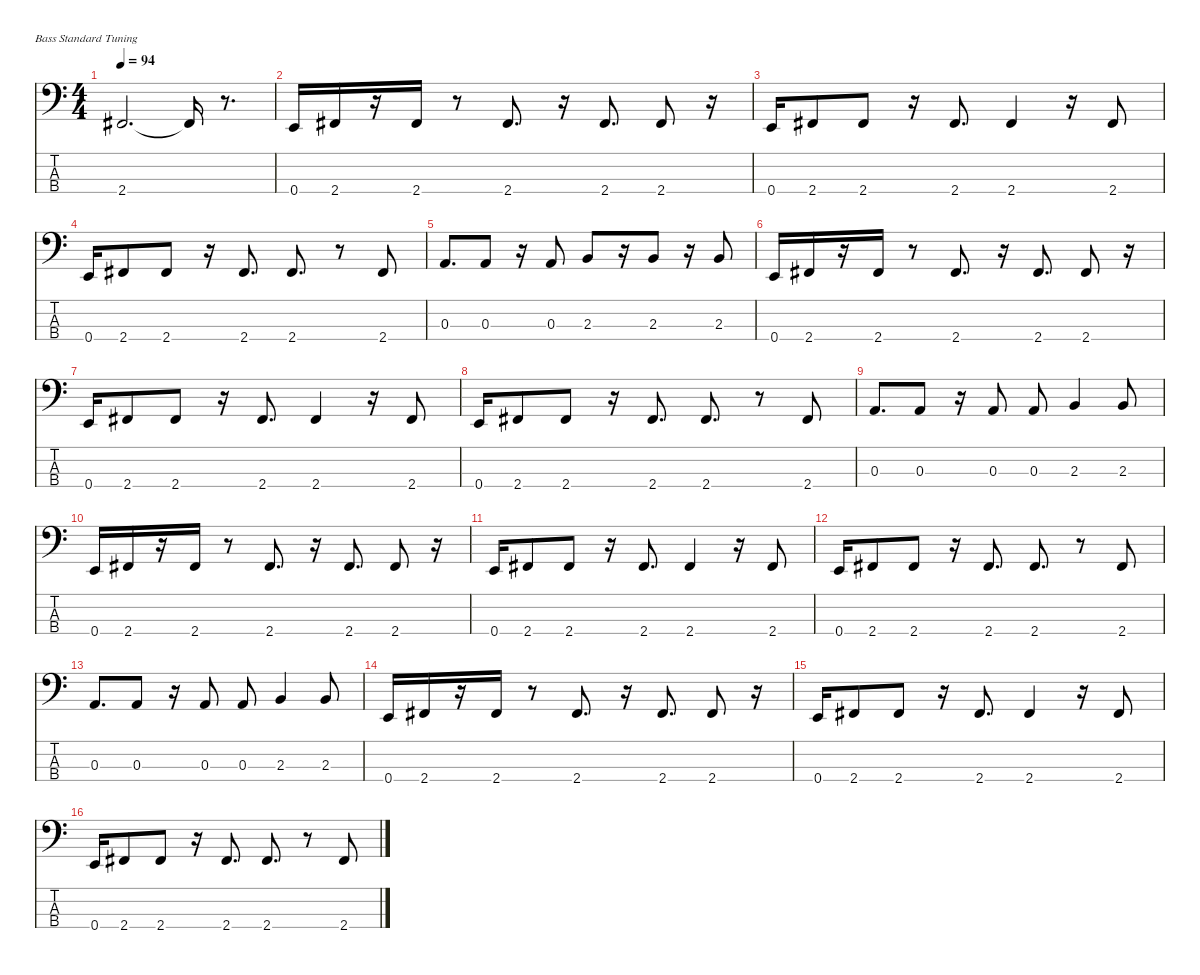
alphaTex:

\defaultSystemsLayout 4
\hideDynamics
\bracketExtendMode nobrackets
\singleTrackTrackNamePolicy hidden
\multiTrackTrackNamePolicy hidden
\otherSystemsTrackNameOrientation horizontal
\track ("bass" "el.bs.") {instrument electricbasspick}
\staff {score tabs}
\tuning (G2 D2 A1 E1)
\ts (4 4)
\tempo 94
\clef f4
\ks c
2.4{acc #}.2{d dy mf beam Up} 2.4{t acc #}.16{dy f beam Up} r.8{d beam Up} |
0.4.16{dy mf beam Up} 2.4{acc #}.16{beam Up} r.16{beam Up} 2.4{acc #}.16{beam Up} r.8{beam Up} 2.4{acc #}.8{d dy f beam Up} r.16{beam Up} 2.4{acc #}.8{d dy mp beam Up} 2.4{acc #}.8{dy mf beam Up} r.16{beam Up} |
0.4.16{beam Up} 2.4{acc #}.8{beam Up} 2.4{acc #}.8{beam Up} r.16{beam Up} 2.4{acc #}.8{d dy f beam Up} 2.4{acc #}.4{dy mf beam Up} r.16{beam Up} 2.4{acc #}.8{beam Up} |
0.4.16{dy mp beam Up} 2.4{acc #}.8{dy mf beam Up} 2.4{acc #}.8{beam Up} r.16{beam Up} 2.4{acc #}.8{d beam Up} 2.4{acc #}.8{d beam Up} r.8{beam Up} 2.4{acc #}.8{beam Up} |
0.3.8{d beam Up} 0.3.8{beam Up} r.16{beam Up} 0.3.8{beam Up} 2.3.8{dy mp beam Up} r.16{beam Up} 2.3.8{dy mf beam Up} r.16{beam Up} 2.3.8{beam Up} |
0.4.16{beam Up} 2.4{acc #}.16{beam Up} r.16{beam Up} 2.4{acc #}.16{beam Up} r.8{beam Up} 2.4{acc #}.8{d dy f beam Up} r.16{beam Up} 2.4{acc #}.8{d dy mp beam Up} 2.4{acc #}.8{dy mf beam Up} r.16{beam Up} |
0.4.16{beam Up} 2.4{acc #}.8{beam Up} 2.4{acc #}.8{beam Up} r.16{beam Up} 2.4{acc #}.8{d dy f beam Up} 2.4{acc #}.4{dy mf beam Up} r.16{beam Up} 2.4{acc #}.8{beam Up} |
0.4.16{dy mp beam Up} 2.4{acc #}.8{dy mf beam Up} 2.4{acc #}.8{beam Up} r.16{beam Up} 2.4{acc #}.8{d beam Up} 2.4{acc #}.8{d beam Up} r.8{beam Up} 2.4{acc #}.8{beam Up} |
0.3.8{d beam Up} 0.3.8{beam Up} r.16{beam Up} 0.3.8{beam Up} 0.3.8{dy mp beam Up} 2.3.4{dy mf beam Up} 2.3.8{beam Up} |
0.4.16{beam Up} 2.4{acc #}.16{beam Up} r.16{beam Up} 2.4{acc #}.16{beam Up} r.8{beam Up} 2.4{acc #}.8{d dy f beam Up} r.16{beam Up} 2.4{acc #}.8{d dy mp beam Up} 2.4{acc #}.8{dy mf beam Up} r.16{beam Up} |
0.4.16{beam Up} 2.4{acc #}.8{beam Up} 2.4{acc #}.8{beam Up} r.16{beam Up} 2.4{acc #}.8{d dy f beam Up} 2.4{acc #}.4{dy mf beam Up} r.16{beam Up} 2.4{acc #}.8{beam Up} |
0.4.16{dy mp beam Up} 2.4{acc #}.8{dy mf beam Up} 2.4{acc #}.8{beam Up} r.16{beam Up} 2.4{acc #}.8{d beam Up} 2.4{acc #}.8{d beam Up} r.8{beam Up} 2.4{acc #}.8{beam Up} |
0.3.8{d beam Up} 0.3.8{beam Up} r.16{beam Up} 0.3.8{beam Up} 0.3.8{dy mp beam Up} 2.3.4{dy mf beam Up} 2.3.8{beam Up} |
0.4.16{beam Up} 2.4{acc #}.16{beam Up} r.16{beam Up} 2.4{acc #}.16{beam Up} r.8{beam Up} 2.4{acc #}.8{d dy f beam Up} r.16{beam Up} 2.4{acc #}.8{d dy mp beam Up} 2.4{acc #}.8{dy mf beam Up} r.16{beam Up} |
0.4.16{beam Up} 2.4{acc #}.8{beam Up} 2.4{acc #}.8{beam Up} r.16{beam Up} 2.4{acc #}.8{d dy f beam Up} 2.4{acc #}.4{dy mf beam Up} r.16{beam Up} 2.4{acc #}.8{beam Up} |
0.4.16{dy mp beam Up} 2.4{acc #}.8{dy mf beam Up} 2.4{acc #}.8{beam Up} r.16{beam Up} 2.4{acc #}.8{d beam Up} 2.4{acc #}.8{d beam Up} r.8{beam Up} 2.4{acc #}.8{beam Up}
